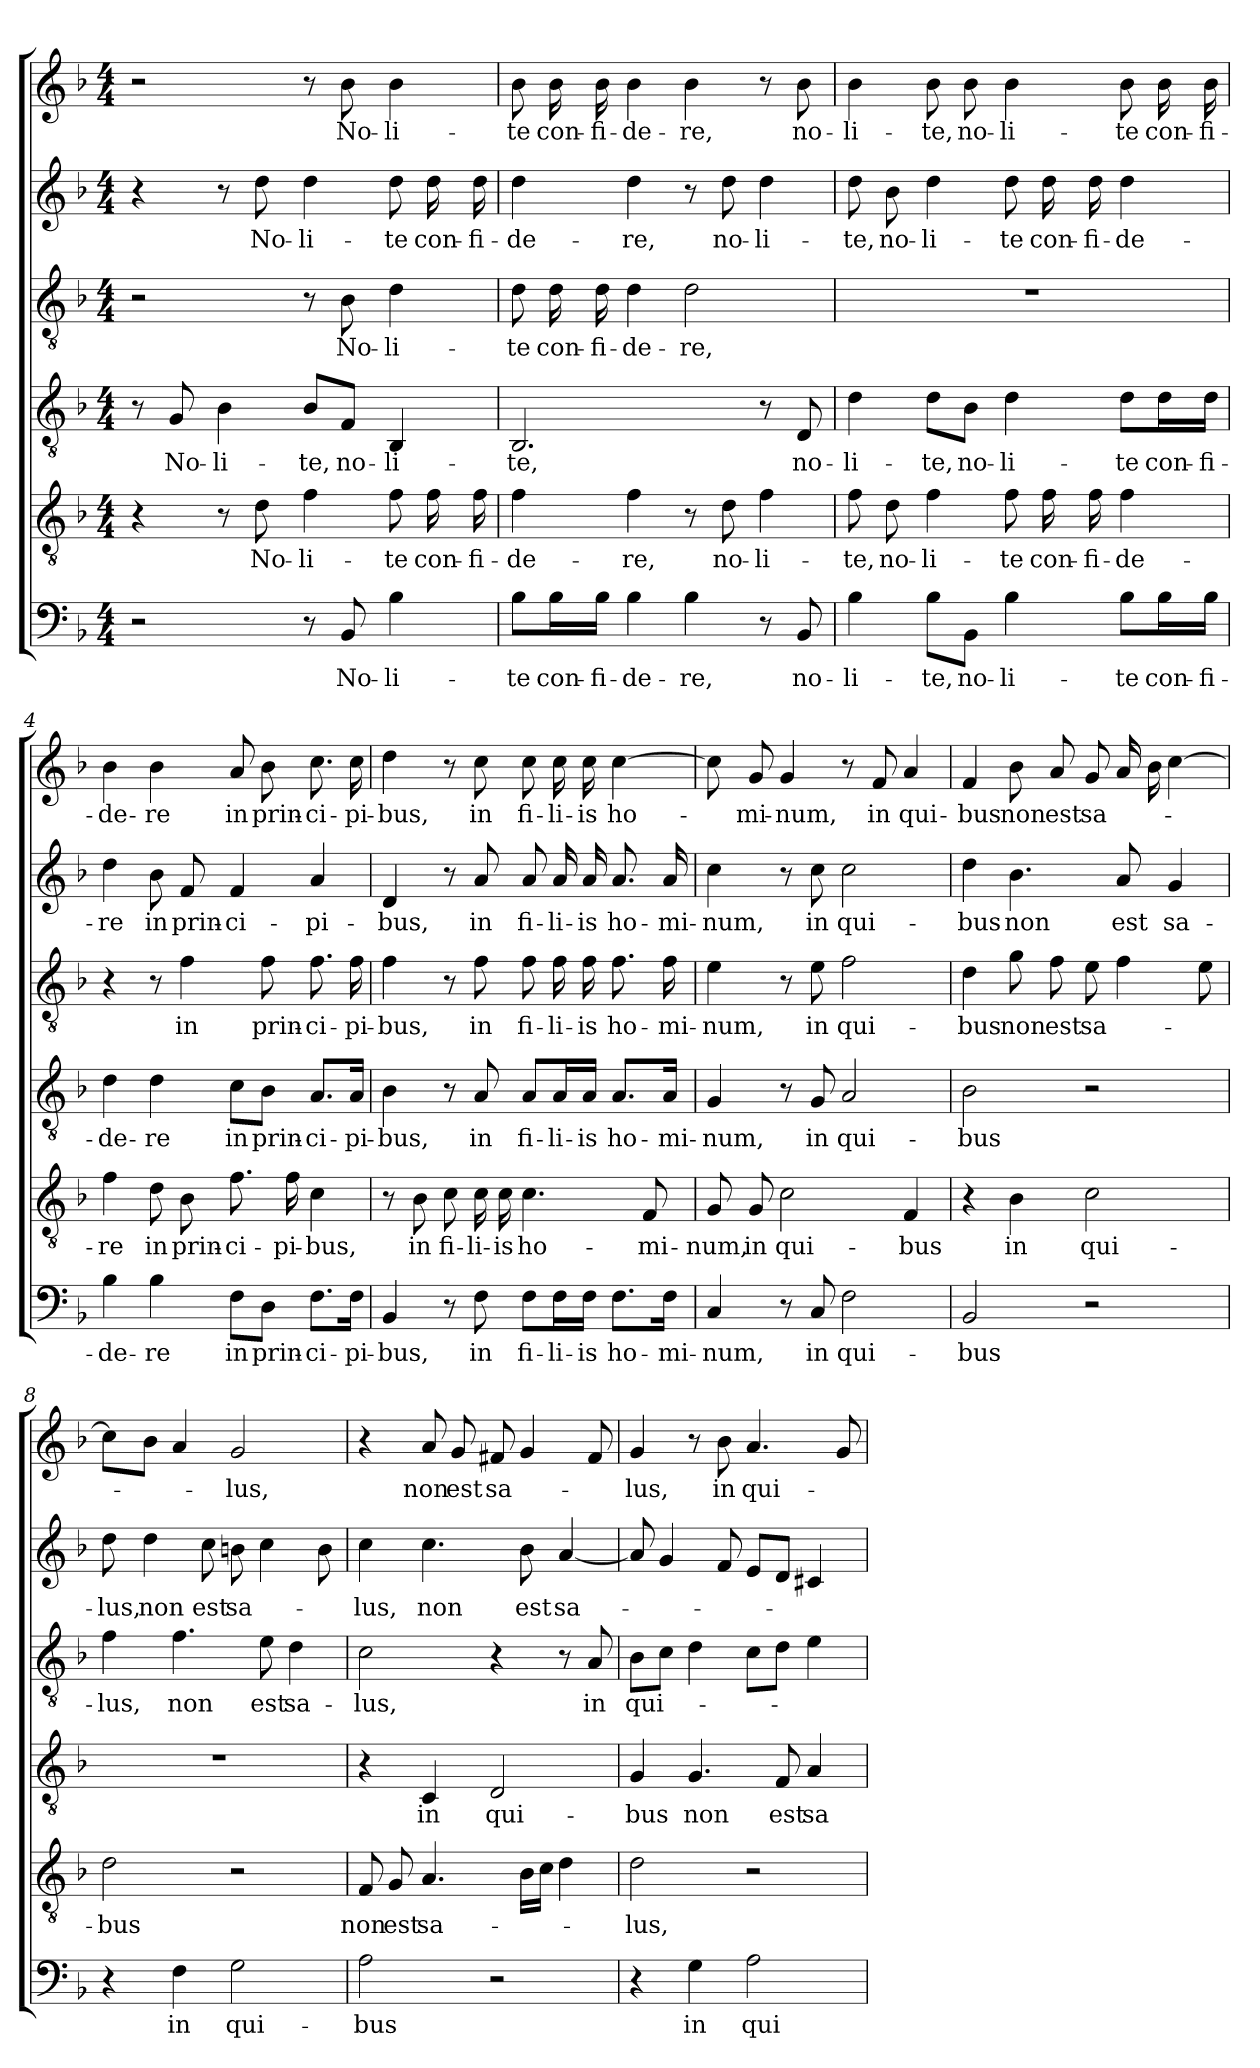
**kern	**text	**kern	**text	**kern	**text	**kern	**text	**kern	**text	**kern	**text
*part6	*part6	*part5	*part5	*part4	*part4	*part3	*part3	*part2	*part2	*part1	*part1
*staff6	*staff6	*staff5	*staff5	*staff4	*staff4	*staff3	*staff3	*staff2	*staff2	*staff1	*staff1
*clefF4	*	*clefGv2	*	*clefGv2	*	*clefGv2	*	*clefG2	*	*clefG2	*
*k[b-]	*	*k[b-]	*	*k[b-]	*	*k[b-]	*	*k[b-]	*	*k[b-]	*
*F:	*	*F:	*	*F:	*	*F:	*	*F:	*	*F:	*
*M4/4	*	*M4/4	*	*M4/4	*	*M4/4	*	*M4/4	*	*M4/4	*
=1	=1	=1	=1	=1	=1	=1	=1	=1	=1	=1	=1
2r	.	4r	.	8r	.	2r	.	4r	.	2r	.
.	.	.	.	8G/	No-	.	.	.	.	.	.
.	.	8r	.	4B-\	-li-	.	.	8r	.	.	.
.	.	8d\	No-	.	.	.	.	8dd\	No-	.	.
8r	.	4f\	-li-	8B-/L	-te,	8r	.	4dd\	-li-	8r	.
8BB-/	No-	.	.	8F/J	no-	8B-\	No-	.	.	8b-\	No-
4B-\	-li-	8f\	-te	4BB-/	-li-	4d\	-li-	8dd\	-te	4b-\	-li-
.	.	16f\	con-	.	.	.	.	16dd\	con-	.	.
.	.	16f\	-fi-	.	.	.	.	16dd\	-fi-	.	.
=2	=2	=2	=2	=2	=2	=2	=2	=2	=2	=2	=2
8B-\L	-te	4f\	-de-	2.BB-/	-te,	8d\	-te	4dd\	-de-	8b-\	-te
16B-\L	con-	.	.	.	.	16d\	con-	.	.	16b-\	con-
16B-\JJ	-fi-	.	.	.	.	16d\	-fi-	.	.	16b-\	-fi-
4B-\	-de-	4f\	-re,	.	.	4d\	-de-	4dd\	-re,	4b-\	-de-
4B-\	-re,	8r	.	.	.	2d\	-re,	8r	.	4b-\	-re,
.	.	8d\	no-	.	.	.	.	8dd\	no-	.	.
8r	.	4f\	-li-	8r	.	.	.	4dd\	-li-	8r	.
8BB-/	no-	.	.	8D/	no-	.	.	.	.	8b-\	no-
=3	=3	=3	=3	=3	=3	=3	=3	=3	=3	=3	=3
4B-\	-li-	8f\	-te,	4d\	-li-	1r	.	8dd\	-te,	4b-\	-li-
.	.	8d\	no-	.	.	.	.	8b-\	no-	.	.
8B-\L	-te,	4f\	-li-	8d\L	-te,	.	.	4dd\	-li-	8b-\	-te,
8BB-\J	no-	.	.	8B-\J	no-	.	.	.	.	8b-\	no-
4B-\	-li-	8f\	-te	4d\	-li-	.	.	8dd\	-te	4b-\	-li-
.	.	16f\	con-	.	.	.	.	16dd\	con-	.	.
.	.	16f\	-fi-	.	.	.	.	16dd\	-fi-	.	.
8B-\L	-te	4f\	-de-	8d\L	-te	.	.	4dd\	-de-	8b-\	-te
16B-\L	con-	.	.	16d\L	con-	.	.	.	.	16b-\	con-
16B-\JJ	-fi-	.	.	16d\JJ	-fi-	.	.	.	.	16b-\	-fi-
=4	=4	=4	=4	=4	=4	=4	=4	=4	=4	=4	=4
4B-\	-de-	4f\	-re	4d\	-de-	4r	.	4dd\	-re	4b-\	-de-
4B-\	-re	8d\	in	4d\	-re	8r	.	8b-\	in	4b-\	-re
.	.	8B-\	prin-	.	.	4f\	in	8f/	prin-	.	.
8F\L	in	8.f\	-ci-	8c\L	in	.	.	4f/	-ci-	8a/	in
8D\J	prin-	.	.	8B-\J	prin-	8f\	prin-	.	.	8b-\	prin-
.	.	16f\	-pi-	.	.	.	.	.	.	.	.
8.F\L	-ci-	4c\	-bus,	8.A/L	-ci-	8.f\	-ci-	4a/	-pi-	8.cc\	-ci-
16F\Jk	-pi-	.	.	16A/Jk	-pi-	16f\	-pi-	.	.	16cc\	-pi-
!!LO:LB:g=z
=5	=5	=5	=5	=5	=5	=5	=5	=5	=5	=5	=5
4BB-/	-bus,	8r	.	4B-\	-bus,	4f\	-bus,	4d/	-bus,	4dd\	-bus,
.	.	8B-\	in	.	.	.	.	.	.	.	.
8r	.	8c\	fi-	8r	.	8r	.	8r	.	8r	.
8F\	in	16c\	-li-	8A/	in	8f\	in	8a/	in	8cc\	in
.	.	16c\	-is	.	.	.	.	.	.	.	.
8F\L	fi-	4.c\	ho-	8A/L	fi-	8f\	fi-	8a/	fi-	8cc\	fi-
16F\L	-li-	.	.	16A/L	-li-	16f\	-li-	16a/	-li-	16cc\	-li-
16F\JJ	-is	.	.	16A/JJ	-is	16f\	-is	16a/	-is	16cc\	-is
8.F\L	ho-	.	.	8.A/L	ho-	8.f\	ho-	8.a/	ho-	[4cc\	ho-
.	.	8F/	-mi-	.	.	.	.	.	.	.	.
16F\Jk	-mi-	.	.	16A/Jk	-mi-	16f\	-mi-	16a/	-mi-	.	.
=6	=6	=6	=6	=6	=6	=6	=6	=6	=6	=6	=6
4C/	-num,	8G/	-num,	4G/	-num,	4e\	-num,	4cc\	-num,	8cc\]	.
.	.	8G/	in	.	.	.	.	.	.	8g/	-mi-
8r	.	2c\	qui-	8r	.	8r	.	8r	.	4g/	-num,
8C/	in	.	.	8G/	in	8e\	in	8cc\	in	.	.
2F\	qui-	.	.	2A/	qui-	2f\	qui-	2cc\	qui-	8r	.
.	.	.	.	.	.	.	.	.	.	8f/	in
.	.	4F/	-bus	.	.	.	.	.	.	4a/	qui-
=7	=7	=7	=7	=7	=7	=7	=7	=7	=7	=7	=7
2BB-/	-bus	4r	.	2B-\	-bus	4d\	-bus	4dd\	-bus	4f/	-bus
.	.	4B-\	in	.	.	8g\	non	4.b-\	non	8b-\	non
.	.	.	.	.	.	8f\	est	.	.	8a/	est
2r	.	2c\	qui-	2r	.	8e\	sa-	.	.	8g/	sa-
.	.	.	.	.	.	4f\	.	8a/	est	16a/	.
.	.	.	.	.	.	.	.	.	.	16b-\	.
.	.	.	.	.	.	.	.	4g/	sa-	[4cc\	.
.	.	.	.	.	.	8e\	.	.	.	.	.
=8	=8	=8	=8	=8	=8	=8	=8	=8	=8	=8	=8
4r	.	2d\	-bus	1r	.	4f\	-lus,	8dd\	-lus,	8cc\L]	.
.	.	.	.	.	.	.	.	4dd\	non	8b-\J	.
4F\	in	.	.	.	.	4.f\	non	.	.	4a/	.
.	.	.	.	.	.	.	.	8cc\	est	.	.
2G\	qui-	2r	.	.	.	.	.	8bn\	sa-	2g/	-lus,
.	.	.	.	.	.	8e\	est	4cc\	.	.	.
.	.	.	.	.	.	4d\	sa-	.	.	.	.
.	.	.	.	.	.	.	.	8b\	.	.	.
!!LO:PB:g=z
=9	=9	=9	=9	=9	=9	=9	=9	=9	=9	=9	=9
2A\	-bus	8F/	non	4r	.	2c\	-lus,	4cc\	-lus,	4r	.
.	.	8G/	est	.	.	.	.	.	.	.	.
.	.	4.A/	sa-	4C/	in	.	.	4.cc\	non	8a/	non
.	.	.	.	.	.	.	.	.	.	8g/	est
2r	.	.	.	2D/	qui-	4r	.	.	.	8f#X/	sa-
.	.	16B-\LL	.	.	.	.	.	8b-\	est	4g/	.
.	.	16c\JJ	.	.	.	.	.	.	.	.	.
.	.	4d\	.	.	.	8r	.	[4a/	sa-	.	.
.	.	.	.	.	.	8A/	in	.	.	8f#/	.
=10	=10	=10	=10	=10	=10	=10	=10	=10	=10	=10	=10
4r	.	2d\	-lus,	4G/	-bus	8B-\L	qui-	8a/]	.	4g/	-lus,
.	.	.	.	.	.	8c\J	.	4g/	.	.	.
4G\	in	.	.	4.G/	non	4d\	.	.	.	8r	.
.	.	.	.	.	.	.	.	8f/	.	8b-\	in
2A\	qui-	2r	.	.	.	8c\L	.	8e/L	.	4.a/	qui-
.	.	.	.	8F/	est	8d\J	.	8d/J	.	.	.
.	.	.	.	4A/	sa-	4e\	.	4c#X/	.	.	.
.	.	.	.	.	.	.	.	.	.	8g/	.
=	=	=	=	=	=	=	=	=	=	=	=
*-	*-	*-	*-	*-	*-	*-	*-	*-	*-	*-	*-
